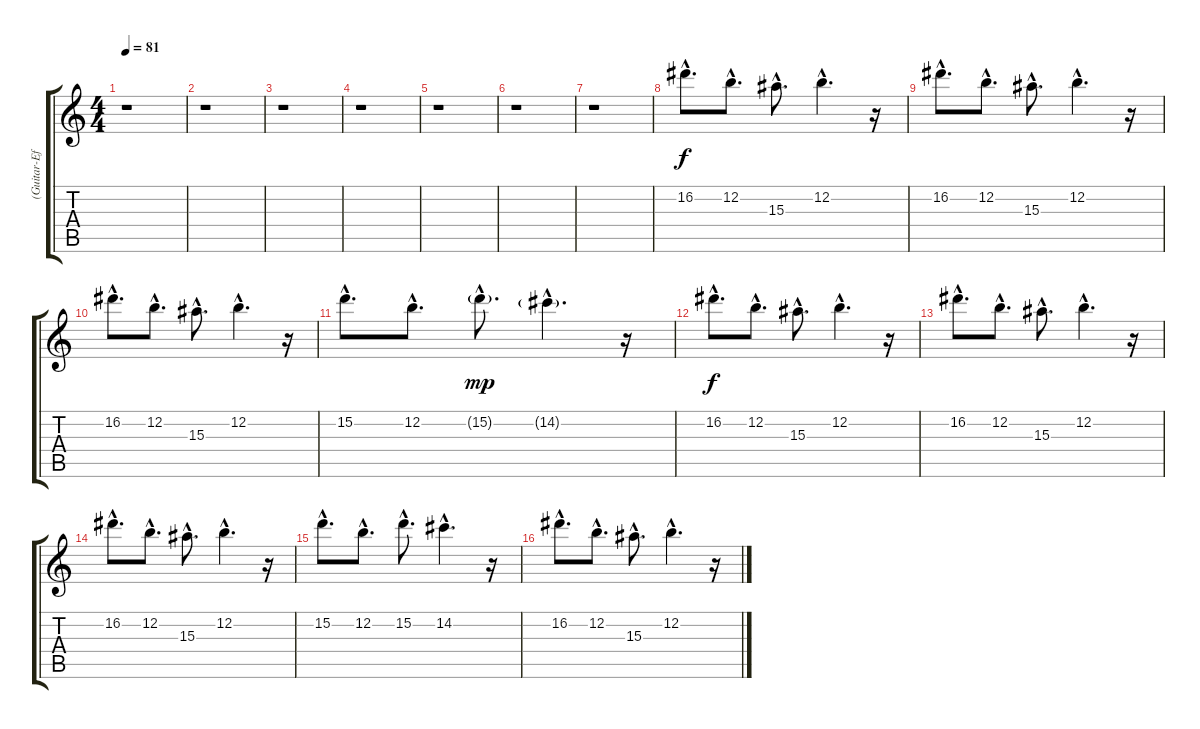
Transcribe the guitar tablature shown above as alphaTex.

\track ("(Guitar-Effects and Fills)" "(Guitar-Ef") {instrument distortionguitar}
\staff {score tabs}
\tuning (E4 B3 G3 D3 A2 E2) {hide}
\ts (4 4)
\tempo 81
\clef g2
\ks c
r.1{dy mp} |
r.1 |
r.1 |
r.1 |
r.1 |
r.1 |
r.1 |
16.2{hac}.8{d dy f volume 11 instrument electricguitarjazz} 12.2{hac}.8{d} 15.3{hac}.8{d} 12.2{hac}.4{d} r.16 |
16.2{hac}.8{d volume 11 instrument electricguitarjazz} 12.2{hac}.8{d} 15.3{hac}.8{d} 12.2{hac}.4{d} r.16 |
16.2{hac}.8{d volume 11 instrument electricguitarjazz} 12.2{hac}.8{d} 15.3{hac}.8{d} 12.2{hac}.4{d} r.16 |
15.2{hac}.8{d volume 7 instrument electricguitarjazz} 12.2{hac}.8{d} 15.2{g hac}.8{d dy mp} 14.2{g hac}.4{d} r.16 |
16.2{hac}.8{d dy f volume 11 instrument electricguitarjazz} 12.2{hac}.8{d} 15.3{hac}.8{d} 12.2{hac}.4{d} r.16 |
16.2{hac}.8{d volume 11 instrument electricguitarjazz} 12.2{hac}.8{d} 15.3{hac}.8{d} 12.2{hac}.4{d} r.16 |
16.2{hac}.8{d volume 11 instrument electricguitarjazz} 12.2{hac}.8{d} 15.3{hac}.8{d} 12.2{hac}.4{d} r.16 |
15.2{hac}.8{d volume 11 instrument electricguitarjazz} 12.2{hac}.8{d} 15.2{hac}.8{d} 14.2{hac}.4{d} r.16 |
16.2{hac}.8{d volume 11 instrument electricguitarjazz} 12.2{hac}.8{d} 15.3{hac}.8{d} 12.2{hac}.4{d} r.16
